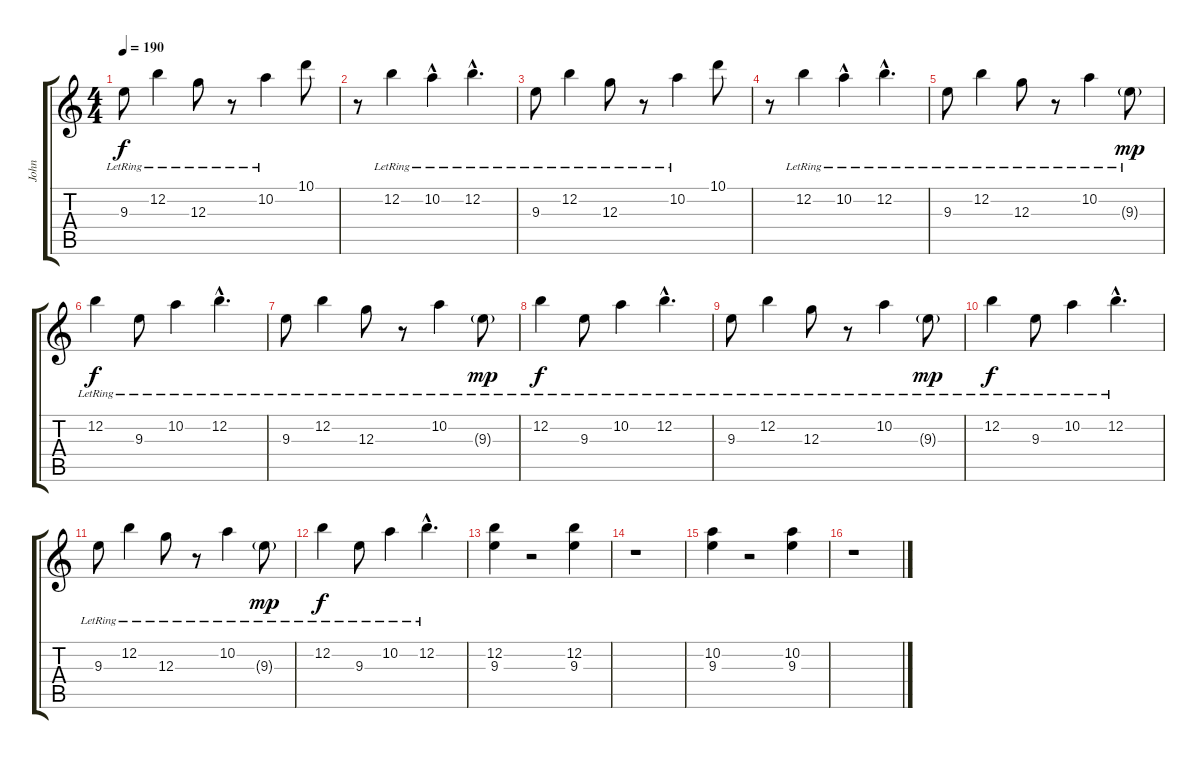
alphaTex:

\track ("John" "John") {instrument electricguitarclean}
\staff {score tabs}
\tuning (E4 B3 G3 D3 A2 E2) {hide}
\ts (4 4)
\tempo 190
\clef g2
\ks c
9.3{lr}.8{dy f} 12.2{lr}.4 12.3{lr}.8 r.8 10.2{lr}.4 10.1.8 |
r.8 12.2{lr}.4 10.2{hac lr}.4 12.2{hac lr}.4{d} |
9.3{lr}.8 12.2{lr}.4 12.3{lr}.8 r.8 10.2{lr}.4 10.1.8 |
r.8 12.2{lr}.4 10.2{hac lr}.4 12.2{hac lr}.4{d} |
9.3{lr}.8 12.2{lr}.4 12.3{lr}.8 r.8 10.2{lr}.4 9.3{g lr}.8{dy mp} |
12.2{lr}.4{dy f} 9.3{lr}.8 10.2{lr}.4 12.2{hac lr}.4{d} |
9.3{lr}.8 12.2{lr}.4 12.3{lr}.8 r.8 10.2{lr}.4 9.3{g lr}.8{dy mp} |
12.2{lr}.4{dy f} 9.3{lr}.8 10.2{lr}.4 12.2{hac lr}.4{d} |
9.3{lr}.8 12.2{lr}.4 12.3{lr}.8 r.8 10.2{lr}.4 9.3{g lr}.8{dy mp} |
12.2{lr}.4{dy f} 9.3{lr}.8 10.2{lr}.4 12.2{hac lr}.4{d} |
9.3{lr}.8 12.2{lr}.4 12.3{lr}.8 r.8 10.2{lr}.4 9.3{g lr}.8{dy mp} |
12.2{lr}.4{dy f} 9.3{lr}.8 10.2{lr}.4 12.2{hac lr}.4{d} |
(12.2 9.3).4 r.2 (12.2 9.3).4 |
r.1 |
(10.2 9.3).4 r.2 (10.2 9.3).4 |
r.1
